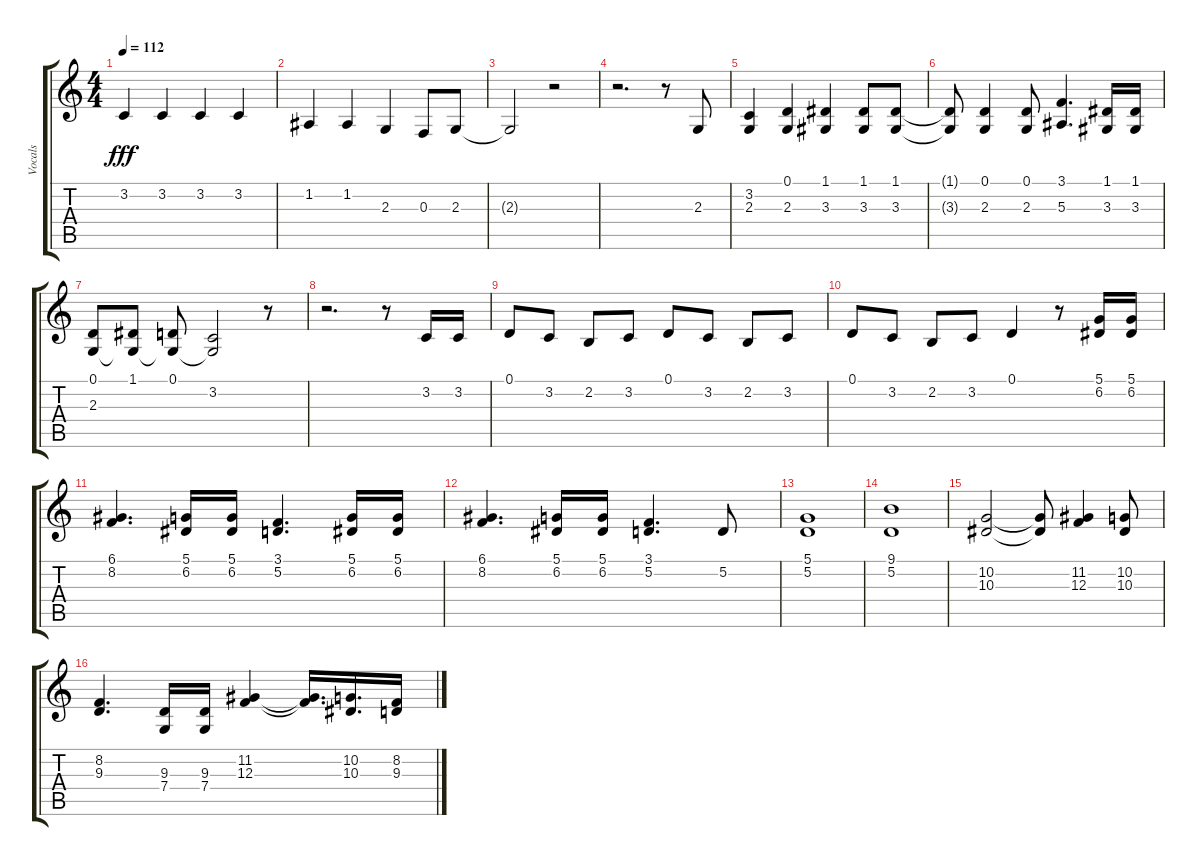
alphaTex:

\track ("Vocals" "Vocals") {instrument englishhorn}
\staff {score tabs}
\tuning (D4 A3 F3 C3 G2 C2) {hide}
\ts (4 4)
\tempo 112
\clef g2
\ks c
3.2.4{dy fff} 3.2.4 3.2.4 3.2.4 |
1.2.4 1.2.4 2.3.4 0.3.8 2.3.8 |
2.3{t}.2 r.2 |
r.2{d} r.8 2.3.8 |
(3.2 2.3).4 (0.1 2.3).4 (1.1 3.3).4 (1.1 3.3).8 (1.1 3.3).8 |
(1.1{t} 3.3{t}).8 (0.1 2.3).4 (0.1 2.3).8 (3.1 5.3).4{d} (1.1 3.3).16 (1.1 3.3).16 |
(0.1 2.3).8 (1.1 2.3{t}).8 (0.1 2.3{t}).8 (3.2 2.3{t}).2 r.8 |
r.2{d} r.8 3.2.16 3.2.16 |
0.1.8 3.2.8 2.2.8 3.2.8 0.1.8 3.2.8 2.2.8 3.2.8 |
0.1.8 3.2.8 2.2.8 3.2.8 0.1.4 r.8 (5.1 6.2).16 (5.1 6.2).16 |
(6.1 8.2).4{d} (5.1 6.2).16 (5.1 6.2).16 (3.1 5.2).4{d} (5.1 6.2).16 (5.1 6.2).16 |
(6.1 8.2).4{d} (5.1 6.2).16 (5.1 6.2).16 (3.1 5.2).4{d} 5.2.8 |
(5.1 5.2).1 |
(9.1 5.2).1 |
(10.2 10.3).2 (10.2{t} 10.3{t}).8 (11.2 12.3).4 (10.2 10.3).8 |
(8.2 9.3).4{d} (9.3 7.4).16 (9.3 7.4).16 (11.2 12.3).4 (11.2{t} 12.3{t}).16{d} (10.2 10.3).16{d} (8.2 9.3).16
